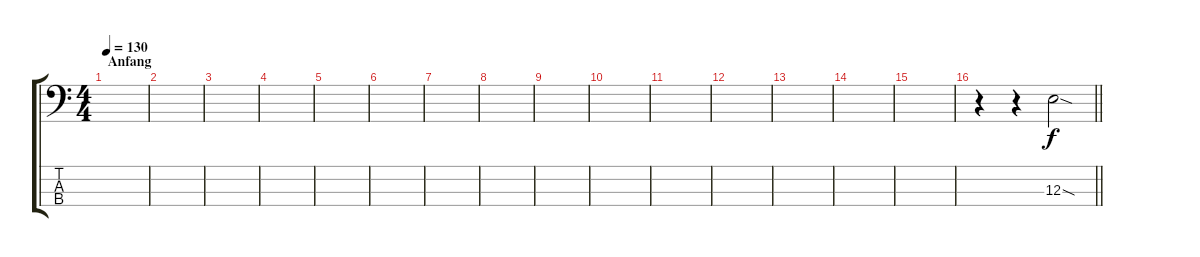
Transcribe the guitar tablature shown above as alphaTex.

\track "" {instrument electricbassfinger}
\staff {score tabs}
\tuning (D2 A1 E1 B0) {hide}
\ts (4 4)
\section ("" "Anfang")
\tempo 130
\clef f4
\ks c
|
|
|
|
|
|
|
|
|
|
|
|
|
|
|
\barLineRight lightlight
r.4 r.4 12.3{sod}.2
